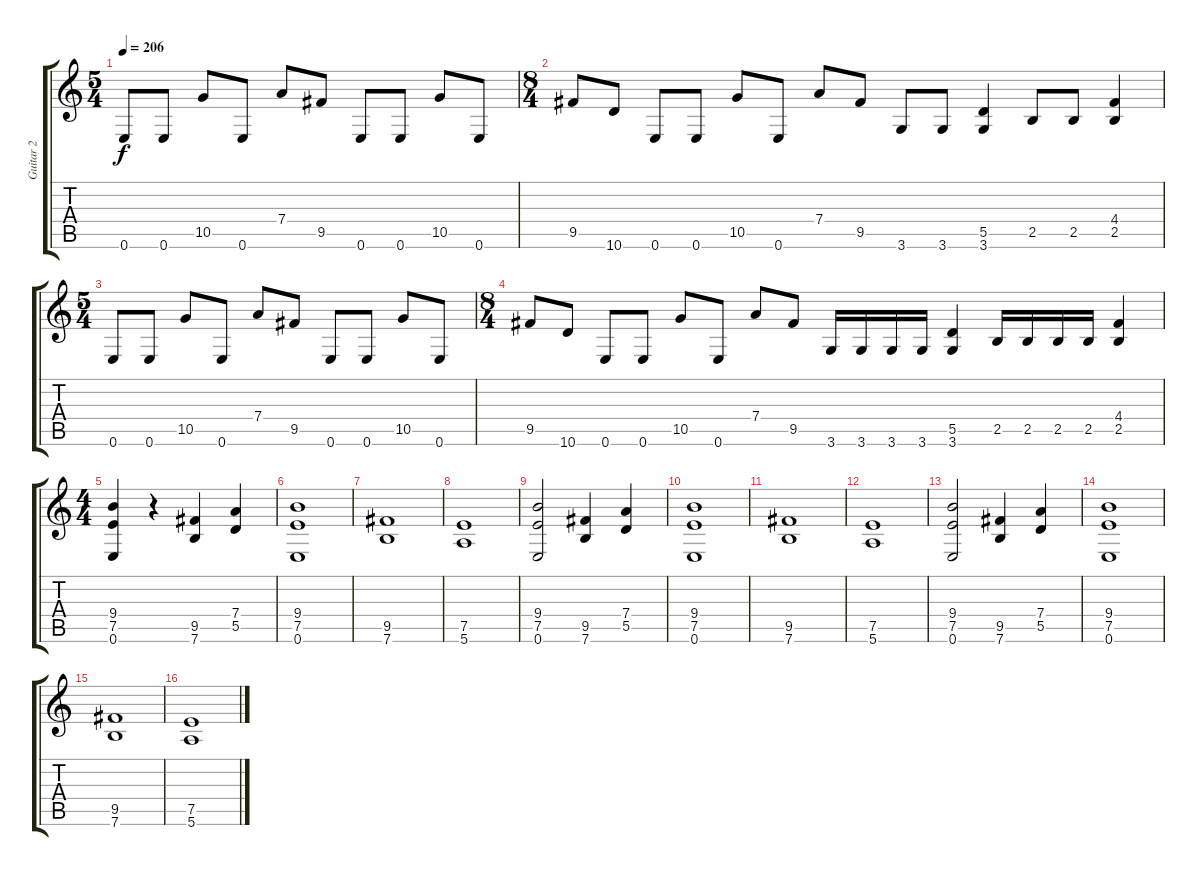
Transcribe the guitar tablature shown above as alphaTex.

\track ("Guitar 2" "Guitar 2") {instrument distortionguitar}
\staff {score tabs}
\tuning (E4 B3 G3 D3 A2 E2) {hide}
\ts (5 4)
\tempo 206
\clef g2
\ks c
0.6.8{dy f} 0.6.8 10.5.8 0.6.8 7.4.8 9.5.8 0.6.8 0.6.8 10.5.8 0.6.8 |
\ts (8 4)
9.5.8 10.6.8 0.6.8 0.6.8 10.5.8 0.6.8 7.4.8 9.5.8 3.6.8 3.6.8 (5.5 3.6).4 2.5.8 2.5.8 (4.4 2.5).4 |
\ts (5 4)
0.6.8 0.6.8 10.5.8 0.6.8 7.4.8 9.5.8 0.6.8 0.6.8 10.5.8 0.6.8 |
\ts (8 4)
9.5.8 10.6.8 0.6.8 0.6.8 10.5.8 0.6.8 7.4.8 9.5.8 3.6.16 3.6.16 3.6.16 3.6.16 (5.5 3.6).4 2.5.16 2.5.16 2.5.16 2.5.16 (4.4 2.5).4 |
\ts (4 4)
(9.4 7.5 0.6).4 r.4 (9.5 7.6).4 (7.4 5.5).4 |
(9.4 7.5 0.6).1 |
(9.5 7.6).1 |
(7.5 5.6).1 |
(9.4 7.5 0.6).2 (9.5 7.6).4 (7.4 5.5).4 |
(9.4 7.5 0.6).1 |
(9.5 7.6).1 |
(7.5 5.6).1 |
(9.4 7.5 0.6).2 (9.5 7.6).4 (7.4 5.5).4 |
(9.4 7.5 0.6).1 |
(9.5 7.6).1 |
(7.5 5.6).1
